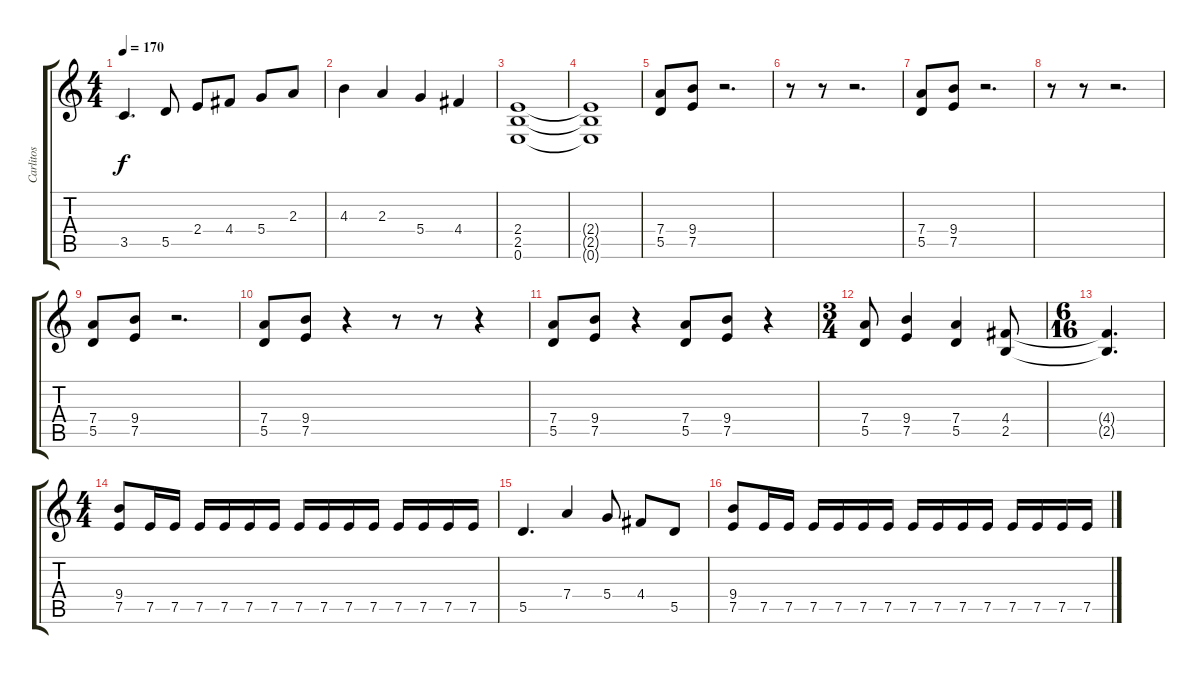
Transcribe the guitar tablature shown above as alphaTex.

\track ("Carlitos" "Carlitos") {instrument overdrivenguitar}
\staff {score tabs}
\tuning (E4 B3 G3 D3 A2 E2) {hide}
\ts (4 4)
\tempo 170
\clef g2
\ks c
3.5.4{d dy f} 5.5.8 2.4.8 4.4.8 5.4.8 2.3.8 |
4.3.4 2.3.4 5.4.4 4.4.4 |
(2.4 2.5 0.6).1 |
(2.4{t} 2.5{t} 0.6{t}).1 |
(7.4 5.5).8 (9.4 7.5).8 r.2{d} |
r.8 r.8 r.2{d} |
(7.4 5.5).8 (9.4 7.5).8 r.2{d} |
r.8 r.8 r.2{d} |
(7.4 5.5).8 (9.4 7.5).8 r.2{d} |
(7.4 5.5).8 (9.4 7.5).8 r.4 r.8 r.8 r.4 |
(7.4 5.5).8 (9.4 7.5).8 r.4 (7.4 5.5).8 (9.4 7.5).8 r.4 |
\ts (3 4)
(7.4 5.5).8 (9.4 7.5).4 (7.4 5.5).4 (4.4 2.5).8 |
\ts (6 16)
(4.4{t} 2.5{t}).4{d} |
\ts (4 4)
(9.4 7.5).8 7.5.16 7.5.16 7.5.16 7.5.16 7.5.16 7.5.16 7.5.16 7.5.16 7.5.16 7.5.16 7.5.16 7.5.16 7.5.16 7.5.16 |
5.5.4{d} 7.4.4 5.4.8 4.4.8 5.5.8 |
(9.4 7.5).8 7.5.16 7.5.16 7.5.16 7.5.16 7.5.16 7.5.16 7.5.16 7.5.16 7.5.16 7.5.16 7.5.16 7.5.16 7.5.16 7.5.16
